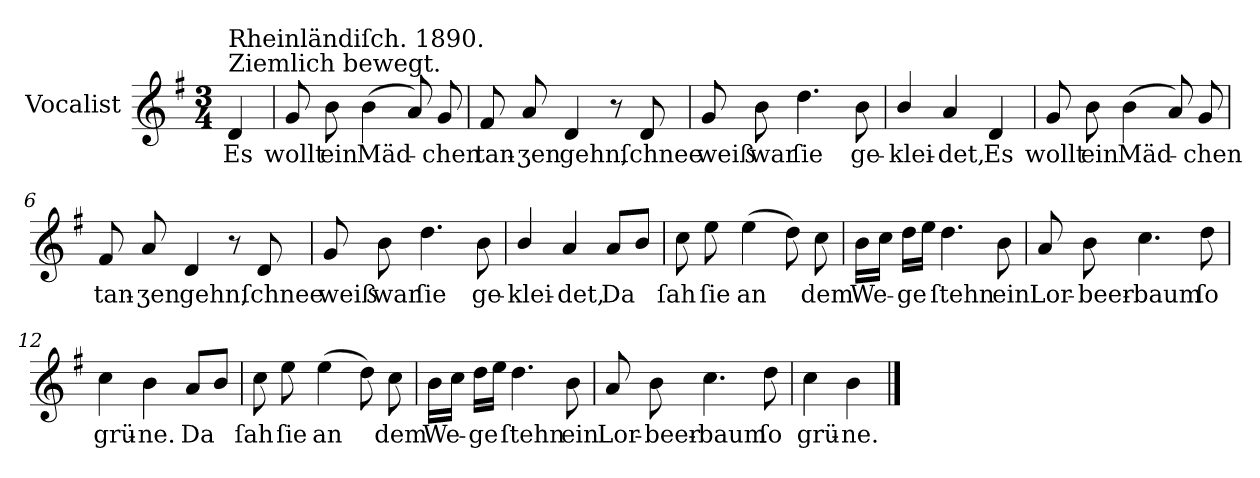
**kern	**text
*part1	*part1
*staff1	*staff1
*I"Vocalist	*
*k[f#]	*
*G:	*
*M3/4	*
=	=
!LO:TX:a:t=Ziemlich bewegt.	!
!LO:TX:a:t=Rheinländiſch. 1890.	!
4d	Es
=1	=1
8g	wollt
8b	ein
(4b	Mäd-
8a)	.
8g	-chen
=2	=2
8f#	tan-
8a	-ʒen
4d	gehn,
8r	.
8d	ſchnee
=3	=3
8g	weiß
8b	war
4.dd	ſie
8b	ge-
=4	=4
4b/	-klei-
4a	-det,
4d	Es
=5	=5
8g	wollt
8b	ein
(4b	Mäd-
8a)	.
8g	-chen
=6	=6
8f#	tan-
8a	-ʒen
4d	gehn,
8r	.
8d	ſchnee
=7	=7
8g	weiß
8b	war
4.dd	ſie
8b	ge-
=8	=8
4b/	-klei-
4a	-det,
8aL	Da
8bJ	.
=9	=9
8cc	ſah
8ee	ſie
(4ee	an
8dd)	.
8cc	dem
=10	=10
16bLL	We-
16ccJJ	.
16ddLL	-ge
16eeJJ	.
4.dd	ſtehn
8b	ein
=11	=11
8a	Lor-
8b	-beer-
4.cc	-baum
8dd	ſo
=12	=12
4cc	grü-
4b	-ne.
8aL	Da
8bJ	.
=13	=13
8cc	ſah
8ee	ſie
(4ee	an
8dd)	.
8cc	dem
=14	=14
16bLL	We-
16ccJJ	.
16ddLL	-ge
16eeJJ	.
4.dd	ſtehn
8b	ein
=15	=15
8a	Lor-
8b	-beer-
4.cc	-baum
8dd	ſo
=16	=16
4cc	grü-
4b	-ne.
==	==
*-	*-
